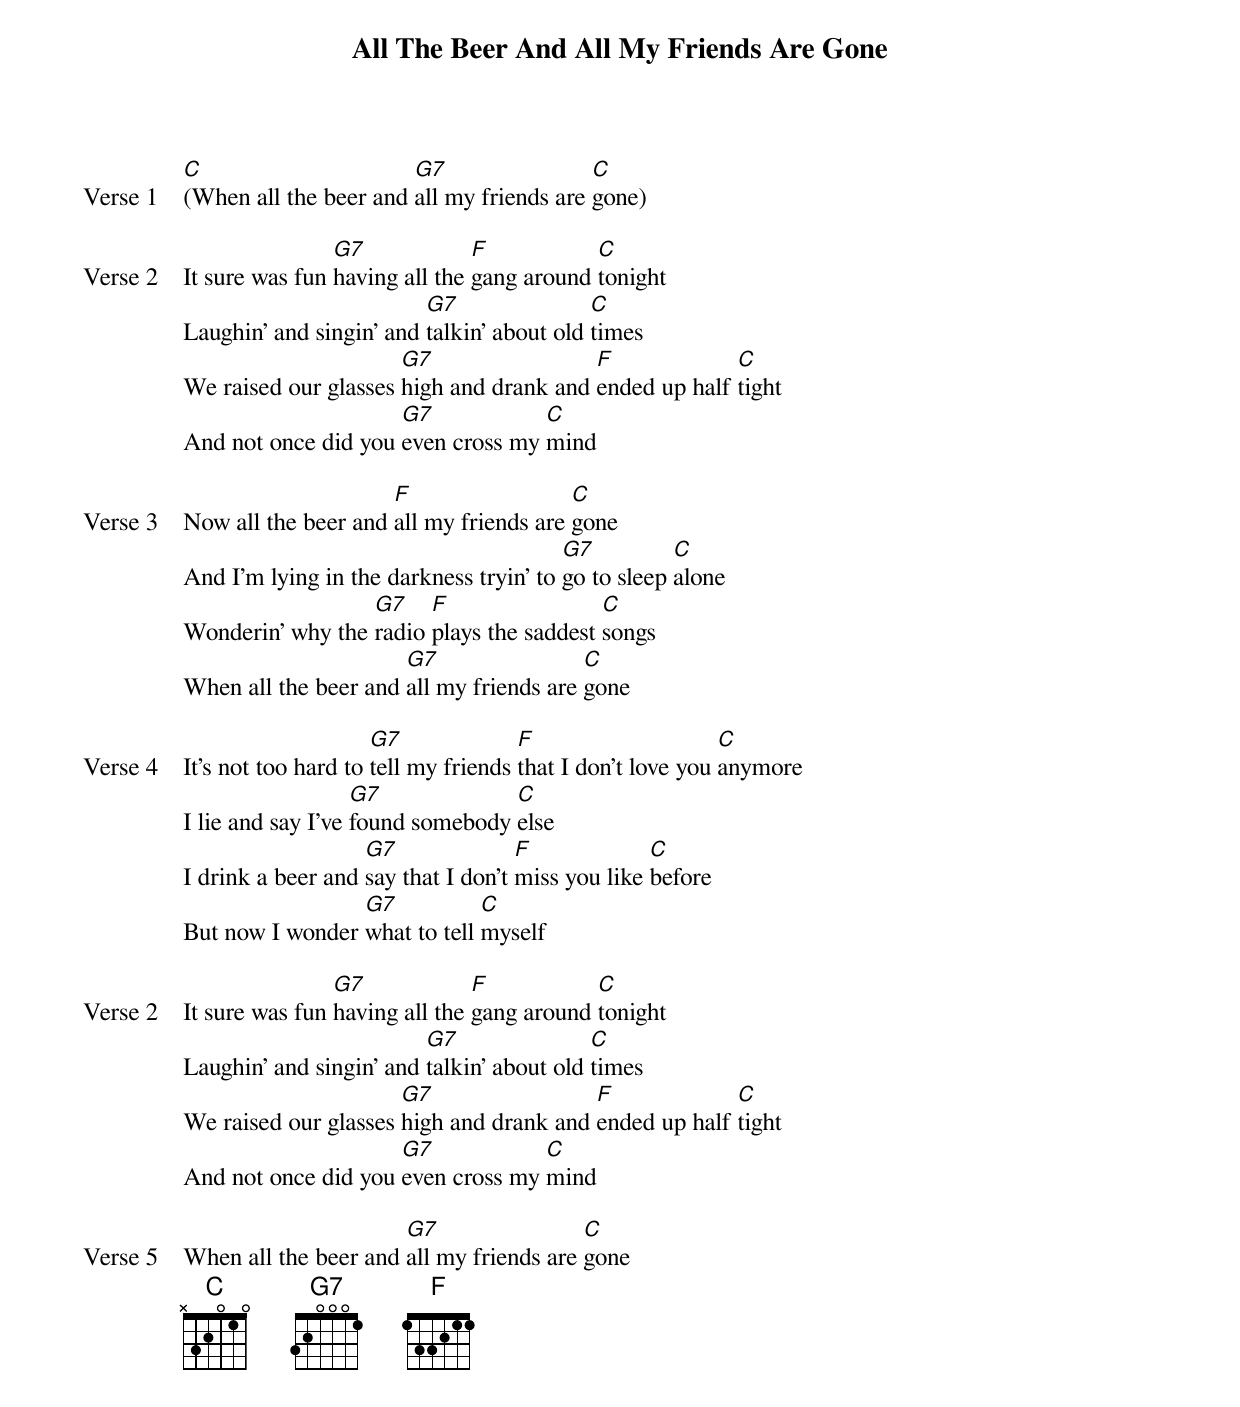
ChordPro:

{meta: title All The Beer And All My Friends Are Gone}
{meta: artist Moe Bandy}
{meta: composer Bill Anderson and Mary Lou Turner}
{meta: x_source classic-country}
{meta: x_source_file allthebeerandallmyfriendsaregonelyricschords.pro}
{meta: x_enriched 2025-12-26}

{start_of_verse: Verse 1}
[C](When all the beer and [G7]all my friends are [C]gone)
{end_of_verse}

{start_of_verse: Verse 2}
It sure was fun [G7]having all the [F]gang around [C]tonight
Laughin' and singin' and [G7]talkin' about old [C]times
We raised our glasses [G7]high and drank and [F]ended up half [C]tight
And not once did you [G7]even cross my [C]mind
{end_of_verse}

{start_of_verse: Verse 3}
Now all the beer and [F]all my friends are [C]gone
And I'm lying in the darkness tryin' to [G7]go to sleep [C]alone
Wonderin' why the [G7]radio [F]plays the saddest [C]songs
When all the beer and [G7]all my friends are [C]gone
{end_of_verse}

{start_of_verse: Verse 4}
It's not too hard to [G7]tell my friends [F]that I don't love you [C]anymore
I lie and say I've [G7]found somebody [C]else
I drink a beer and [G7]say that I don't [F]miss you like [C]before
But now I wonder [G7]what to tell [C]myself
{end_of_verse}

{start_of_verse: Verse 2}
It sure was fun [G7]having all the [F]gang around [C]tonight
Laughin' and singin' and [G7]talkin' about old [C]times
We raised our glasses [G7]high and drank and [F]ended up half [C]tight
And not once did you [G7]even cross my [C]mind
{end_of_verse}

{start_of_verse: Verse 5}
When all the beer and [G7]all my friends are [C]gone
{end_of_verse}
